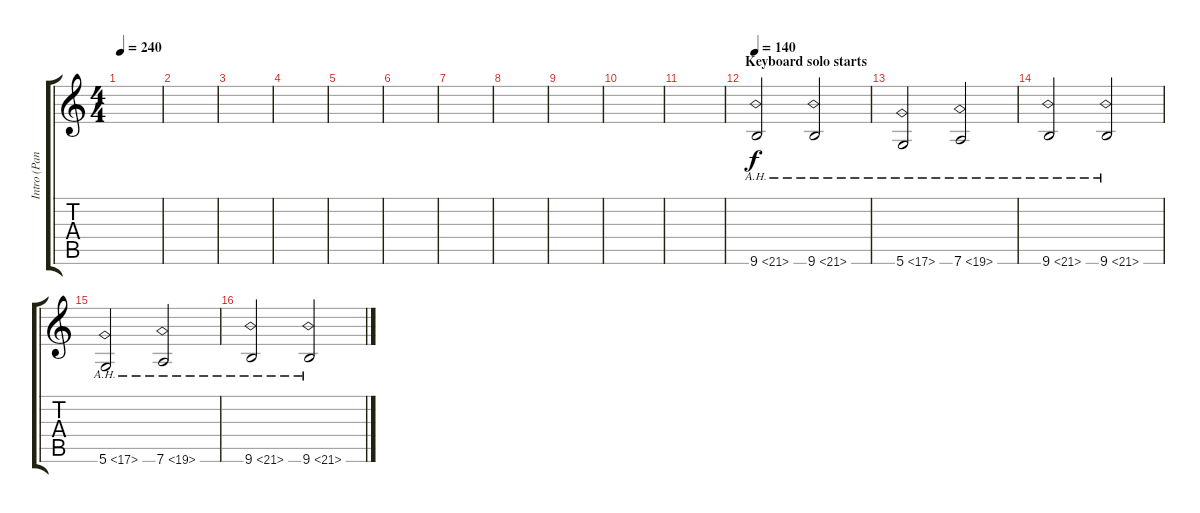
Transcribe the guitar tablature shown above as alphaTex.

\track ("Intro (Pankaj)" "Intro (Pan") {instrument electricguitarjazz}
\staff {score tabs}
\tuning (E4 B3 G3 D3 A2 D2) {hide}
\ts (4 4)
\tempo 240
\clef g2
\ks c
|
|
|
|
|
|
|
|
|
|
|
\section ("" "Keyboard solo starts")
\tempo 140
9.6{ah 12}.2{instrument choiraahs} 9.6{ah 12}.2 |
5.6{ah 12}.2 7.6{ah 12}.2 |
9.6{ah 12}.2 9.6{ah 12}.2 |
5.6{ah 12}.2 7.6{ah 12}.2 |
9.6{ah 12}.2 9.6{ah 12}.2
